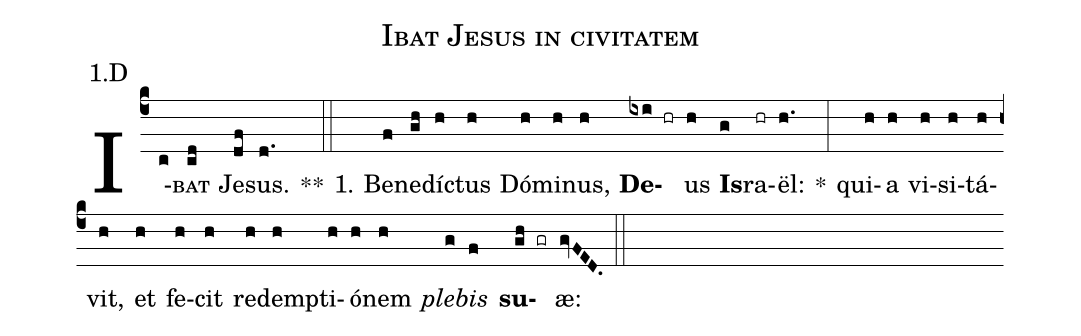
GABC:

name:Ibat Jesus in civitatem;
office-part:Antiphona;
mode:1;
annotation: 1.D;
%%
(c4) I(c)<sc>bat</sc>(cd) Je(df)sus.(d.) **(::)
1. Be(f)ne(gh)díc(h)tus(h) Dó(h)mi(h)nus,(h) <b>De</b>(ixi hr)us(h) <b>Is</b>(g)ra(hr)ël:(h.) *(:) qui(h)a(h) vi(h)si(h)tá(h)vit,(h) et(h) fe(h)cit(h) red(h)emp(h)ti(h)ó(h)nem(h) <i>ple</i>(g)<i>bis</i>(f) <b>su</b>(gh gr)æ:(gvFED.) (::)
